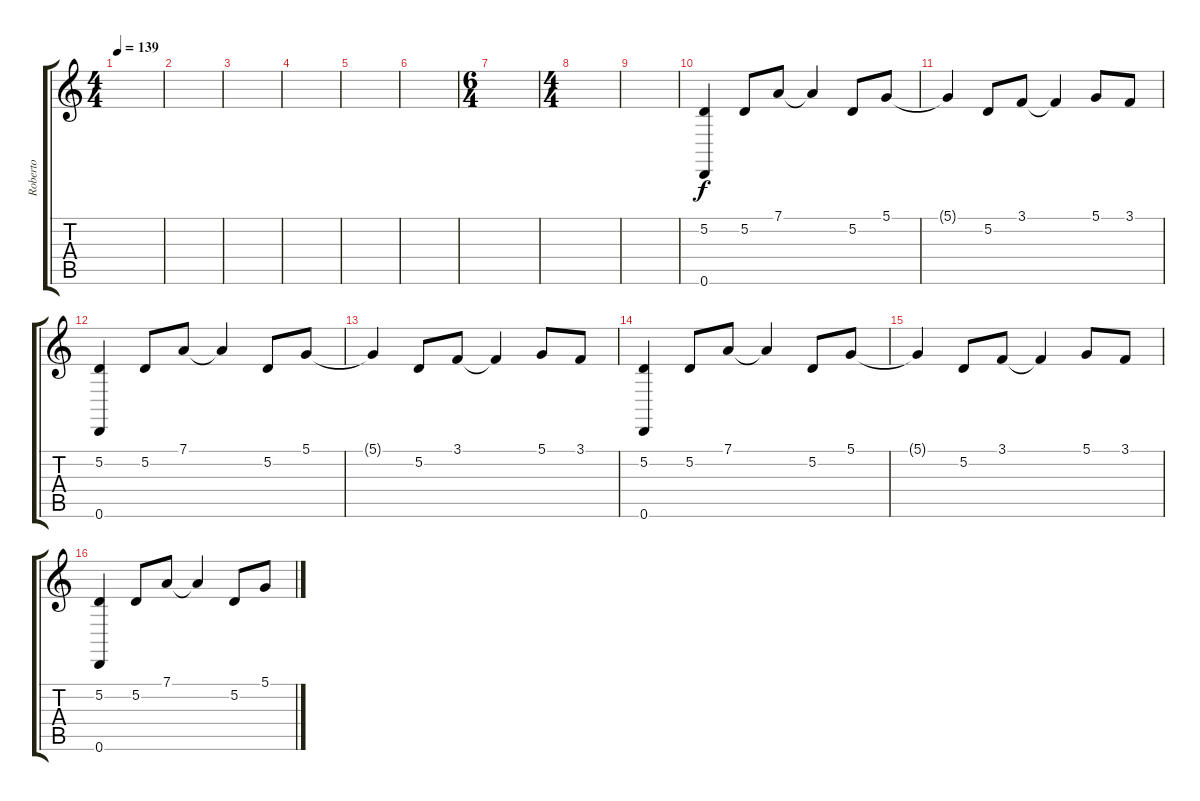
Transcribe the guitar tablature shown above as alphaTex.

\track ("Roberto" "Roberto") {instrument electricgrandpiano}
\staff {score tabs}
\tuning (D4 A3 F3 C3 G2 D2) {hide}
\ts (4 4)
\tempo 139
\clef g2
\ks c
|
|
|
|
|
|
\ts (6 4)
|
\ts (4 4)
|
|
(5.2 0.6).4 5.2.8 7.1.8 7.1{t}.4 5.2.8 5.1.8 |
5.1{t}.4 5.2.8 3.1.8 3.1{t}.4 5.1.8 3.1.8 |
(5.2 0.6).4 5.2.8 7.1.8 7.1{t}.4 5.2.8 5.1.8 |
5.1{t}.4 5.2.8 3.1.8 3.1{t}.4 5.1.8 3.1.8 |
(5.2 0.6).4{volume 7} 5.2.8 7.1.8 7.1{t}.4 5.2.8 5.1.8 |
5.1{t}.4 5.2.8 3.1.8 3.1{t}.4 5.1.8 3.1.8 |
(5.2 0.6).4 5.2.8 7.1.8 7.1{t}.4 5.2.8 5.1.8
